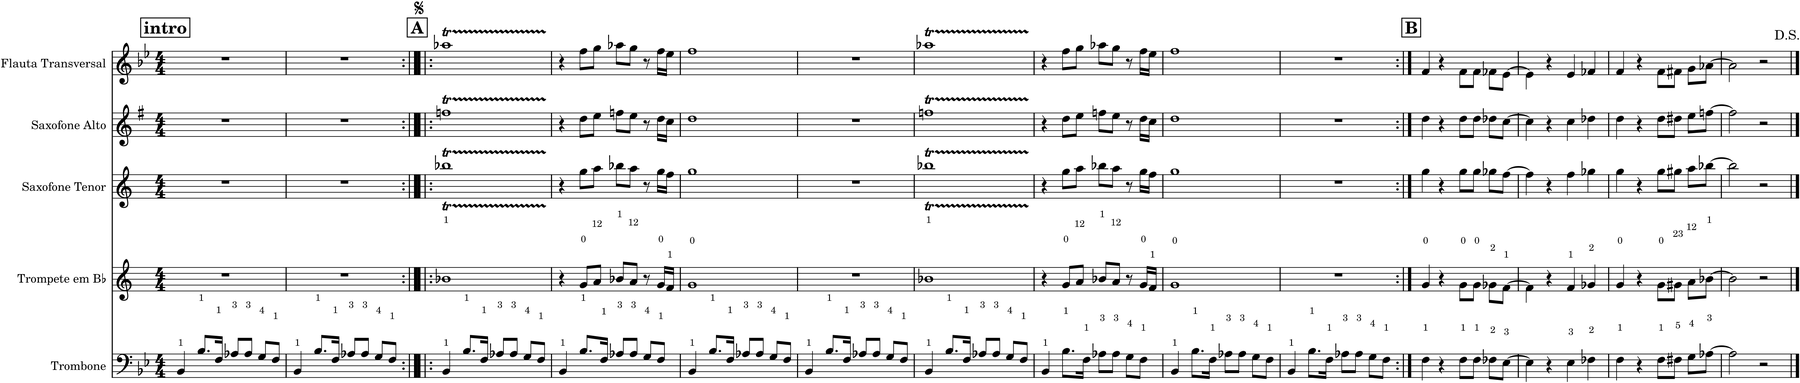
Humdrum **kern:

**kern	**kern	**kern	**kern	**kern
*part5	*part4	*part3	*part2	*part1
*staff5	*staff4	*staff3	*staff2	*staff1
*I"Trombone	*I"Trompete em Bb	*I"Saxofone Tenor	*I"Saxofone Alto	*I"Flauta Transversal
*I'Tbn.	*I'Tpt. em Bb	*I'Sax. Tn.	*	*I'Fl.
*clefF4	*clefG2	*clefG2	*clefG2	*clefG2
*	*Trd1c2	*Trd8c14	*Trd5c9	*
*k[b-e-]	*k[]	*k[]	*k[f#]	*k[b-e-]
*M4/4	*M4/4	*M4/4	*M4/4	*M4/4
!!LO:REH:place=s1:a:B:cj:t=intro
=1	=1	=1	=1	=1
4BB-/	1r	1r	1r	1r
8.B-/L	.	.	.	.
16F/Jk	.	.	.	.
8A-X/L	.	.	.	.
8A-/J	.	.	.	.
8G/L	.	.	.	.
8F/J	.	.	.	.
=2	=2	=2	=2	=2
4BB-/	1r	1r	1r	1r
8.B-/L	.	.	.	.
16F/Jk	.	.	.	.
8A-X/L	.	.	.	.
8A-/J	.	.	.	.
8G/L	.	.	.	.
8F/J	.	.	.	.
!!LO:REH:place=s1:a:B:cj:t=A
=3:|!|:	=3:|!|:	=3:|!|:	=3:|!|:	=3:|!|:
4BB-/	1b-XT	1bb-XT	1ffnT	1aa-XT
8.B-/L	.	.	.	.
16F/Jk	.	.	.	.
8A-X/L	.	.	.	.
8A-/J	.	.	.	.
8G/L	.	.	.	.
8F/J	.	.	.	.
=4	=4	=4	=4	=4
4BB-/	4r	4r	4r	4r
8.B-/L	8g/L	8gg\L	8dd\L	8ff\L
.	8a/J	8aa\J	8ee\J	8gg\J
16F/Jk	.	.	.	.
8A-X/L	8b-X/L	8bb-X\L	8ffn\L	8aa-X\L
8A-/J	8a/J	8aa\J	8ee\J	8gg\J
8G/L	8r	8r	8r	8r
8F/J	16g/LL	16gg\LL	16dd\LL	16ff\LL
.	16f/JJ	16ff\JJ	16cc\JJ	16ee-\JJ
=5	=5	=5	=5	=5
4BB-/	1g	1gg	1dd	1ff
8.B-/L	.	.	.	.
16F/Jk	.	.	.	.
8A-X/L	.	.	.	.
8A-/J	.	.	.	.
8G/L	.	.	.	.
8F/J	.	.	.	.
=6	=6	=6	=6	=6
4BB-/	1r	1r	1r	1r
8.B-/L	.	.	.	.
16F/Jk	.	.	.	.
8A-X/L	.	.	.	.
8A-/J	.	.	.	.
8G/L	.	.	.	.
8F/J	.	.	.	.
=7	=7	=7	=7	=7
4BB-/	1b-XT	1bb-XT	1ffnT	1aa-XT
8.B-/L	.	.	.	.
16F/Jk	.	.	.	.
8A-X/L	.	.	.	.
8A-/J	.	.	.	.
8G/L	.	.	.	.
8F/J	.	.	.	.
=8	=8	=8	=8	=8
4BB-/	4r	4r	4r	4r
8.B-\L	8g/L	8gg\L	8dd\L	8ff\L
.	8a/J	8aa\J	8ee\J	8gg\J
16F\Jk	.	.	.	.
8A-X\L	8b-X/L	8bb-X\L	8ffn\L	8aa-X\L
8A-\J	8a/J	8aa\J	8ee\J	8gg\J
8G\L	8r	8r	8r	8r
8F\J	16g/LL	16gg\LL	16dd\LL	16ff\LL
.	16f/JJ	16ff\JJ	16cc\JJ	16ee-\JJ
=9	=9	=9	=9	=9
4BB-/	1g	1gg	1dd	1ff
8.B-\L	.	.	.	.
16F\Jk	.	.	.	.
8A-X\L	.	.	.	.
8A-\J	.	.	.	.
8G\L	.	.	.	.
8F\J	.	.	.	.
=10	=10	=10	=10	=10
4BB-/	1r	1r	1r	1r
8.B-\L	.	.	.	.
16F\Jk	.	.	.	.
8A-X\L	.	.	.	.
8A-\J	.	.	.	.
8G\L	.	.	.	.
8F\J	.	.	.	.
!!LO:REH:place=s1:a:B:cj:t=B
=11:|!	=11:|!	=11:|!	=11:|!	=11:|!
4F\	4g/	4gg\	4dd\	4f/
4r	4r	4r	4r	4r
8F\L	8g\L	8gg\L	8dd\L	8f\L
8F\J	8g\J	8gg\J	8dd\J	8f\J
8F-X\L	8g-X\L	8gg-X\L	8dd-X\L	8f-X\L
[8E-\J	[8f\J	[8ff\J	[8cc\J	[8e-\J
=12	=12	=12	=12	=12
4E-\]	4f\]	4ff\]	4cc\]	4e-\]
4r	4r	4r	4r	4r
4E-\	4f/	4ff\	4cc\	4e-/
4F-X\	4g-X/	4gg-X\	4dd-X\	4f-X/
=13	=13	=13	=13	=13
4F\	4g/	4gg\	4dd\	4f/
4r	4r	4r	4r	4r
8F\L	8g\L	8gg\L	8dd\L	8f\L
8F#X\J	8g#X\J	8gg#X\J	8dd#X\J	8f#X\J
8G\L	8a\L	8aa\L	8ee\L	8g\L
[8A-X\J	[8b-X\J	[8bb-X\J	[8ffn\J	[8a-X\J
=14	=14	=14	=14	=14
2A-\]	2b-\]	2bb-\]	2ff\]	2a-\]
2r	2r	2r	2r	2r
==	==	==	==	==
*-	*-	*-	*-	*-
